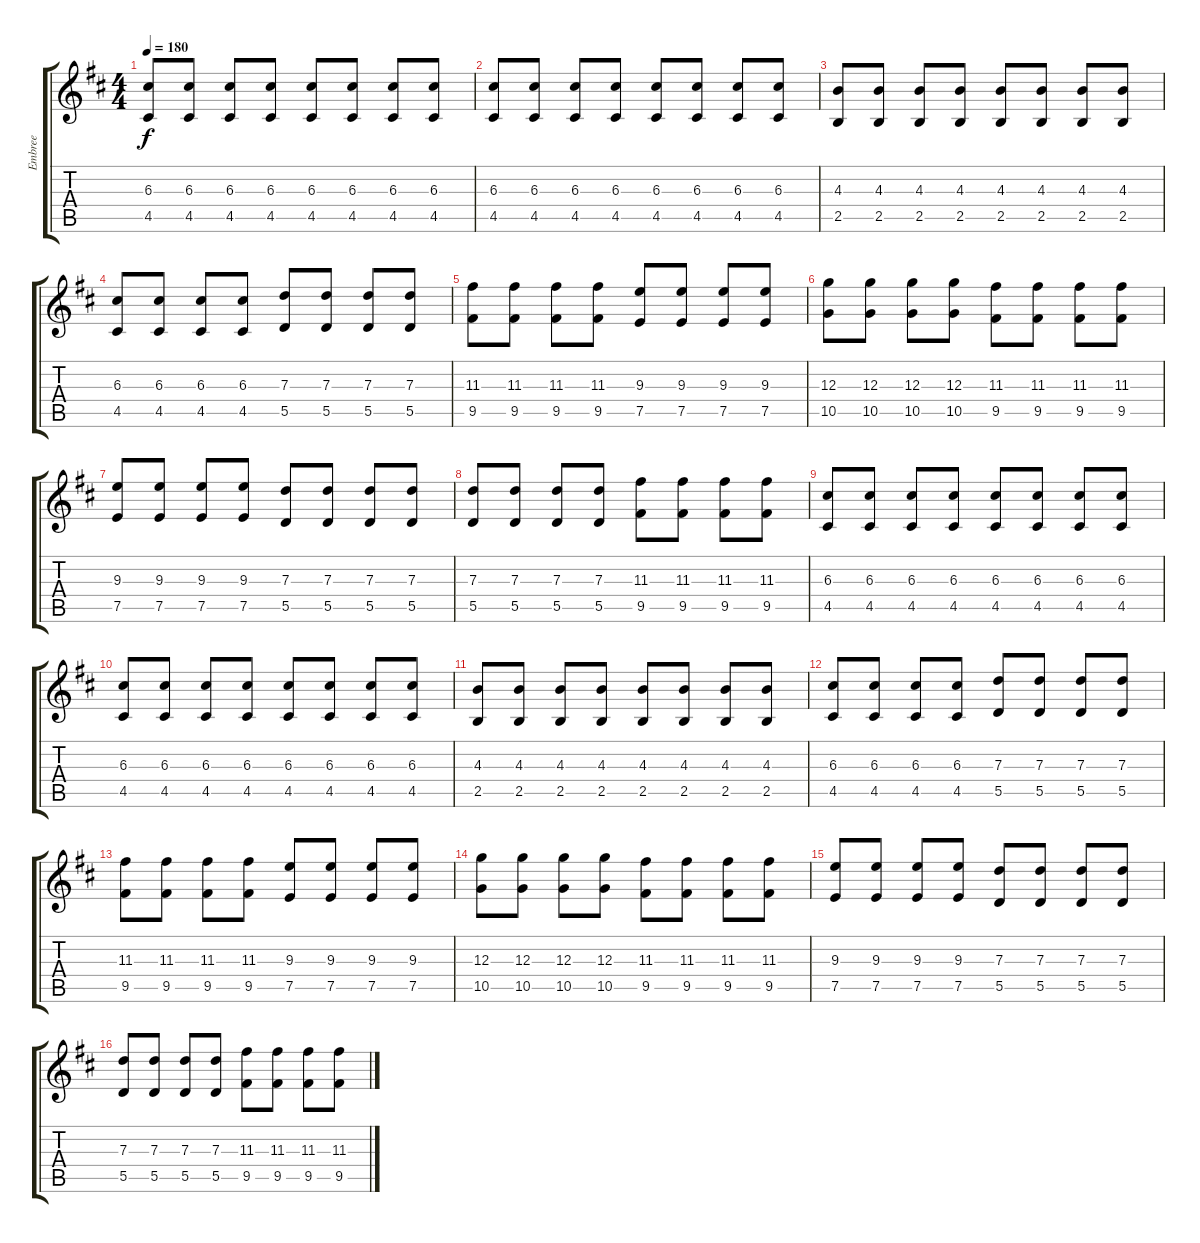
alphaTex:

\track ("Embree" "Embree") {instrument distortionguitar}
\staff {score tabs}
\tuning (E4 B3 G3 D3 A2 E2) {hide}
\ts (4 4)
\tempo 180
\clef g2
\ks d
(6.3 4.5).8{dy f} (6.3 4.5).8 (6.3 4.5).8 (6.3 4.5).8 (6.3 4.5).8 (6.3 4.5).8 (6.3 4.5).8 (6.3 4.5).8 |
(6.3 4.5).8 (6.3 4.5).8 (6.3 4.5).8 (6.3 4.5).8 (6.3 4.5).8 (6.3 4.5).8 (6.3 4.5).8 (6.3 4.5).8 |
(4.3 2.5).8 (4.3 2.5).8 (4.3 2.5).8 (4.3 2.5).8 (4.3 2.5).8 (4.3 2.5).8 (4.3 2.5).8 (4.3 2.5).8 |
(6.3 4.5).8 (6.3 4.5).8 (6.3 4.5).8 (6.3 4.5).8 (7.3 5.5).8 (7.3 5.5).8 (7.3 5.5).8 (7.3 5.5).8 |
(11.3 9.5).8 (11.3 9.5).8 (11.3 9.5).8 (11.3 9.5).8 (9.3 7.5).8 (9.3 7.5).8 (9.3 7.5).8 (9.3 7.5).8 |
(12.3 10.5).8 (12.3 10.5).8 (12.3 10.5).8 (12.3 10.5).8 (11.3 9.5).8 (11.3 9.5).8 (11.3 9.5).8 (11.3 9.5).8 |
(9.3 7.5).8 (9.3 7.5).8 (9.3 7.5).8 (9.3 7.5).8 (7.3 5.5).8 (7.3 5.5).8 (7.3 5.5).8 (7.3 5.5).8 |
(7.3 5.5).8 (7.3 5.5).8 (7.3 5.5).8 (7.3 5.5).8 (11.3 9.5).8 (11.3 9.5).8 (11.3 9.5).8 (11.3 9.5).8 |
(6.3 4.5).8 (6.3 4.5).8 (6.3 4.5).8 (6.3 4.5).8 (6.3 4.5).8 (6.3 4.5).8 (6.3 4.5).8 (6.3 4.5).8 |
(6.3 4.5).8 (6.3 4.5).8 (6.3 4.5).8 (6.3 4.5).8 (6.3 4.5).8 (6.3 4.5).8 (6.3 4.5).8 (6.3 4.5).8 |
(4.3 2.5).8 (4.3 2.5).8 (4.3 2.5).8 (4.3 2.5).8 (4.3 2.5).8 (4.3 2.5).8 (4.3 2.5).8 (4.3 2.5).8 |
(6.3 4.5).8 (6.3 4.5).8 (6.3 4.5).8 (6.3 4.5).8 (7.3 5.5).8 (7.3 5.5).8 (7.3 5.5).8 (7.3 5.5).8 |
(11.3 9.5).8 (11.3 9.5).8 (11.3 9.5).8 (11.3 9.5).8 (9.3 7.5).8 (9.3 7.5).8 (9.3 7.5).8 (9.3 7.5).8 |
(12.3 10.5).8 (12.3 10.5).8 (12.3 10.5).8 (12.3 10.5).8 (11.3 9.5).8 (11.3 9.5).8 (11.3 9.5).8 (11.3 9.5).8 |
(9.3 7.5).8 (9.3 7.5).8 (9.3 7.5).8 (9.3 7.5).8 (7.3 5.5).8 (7.3 5.5).8 (7.3 5.5).8 (7.3 5.5).8 |
(7.3 5.5).8 (7.3 5.5).8 (7.3 5.5).8 (7.3 5.5).8 (11.3 9.5).8 (11.3 9.5).8 (11.3 9.5).8 (11.3 9.5).8
